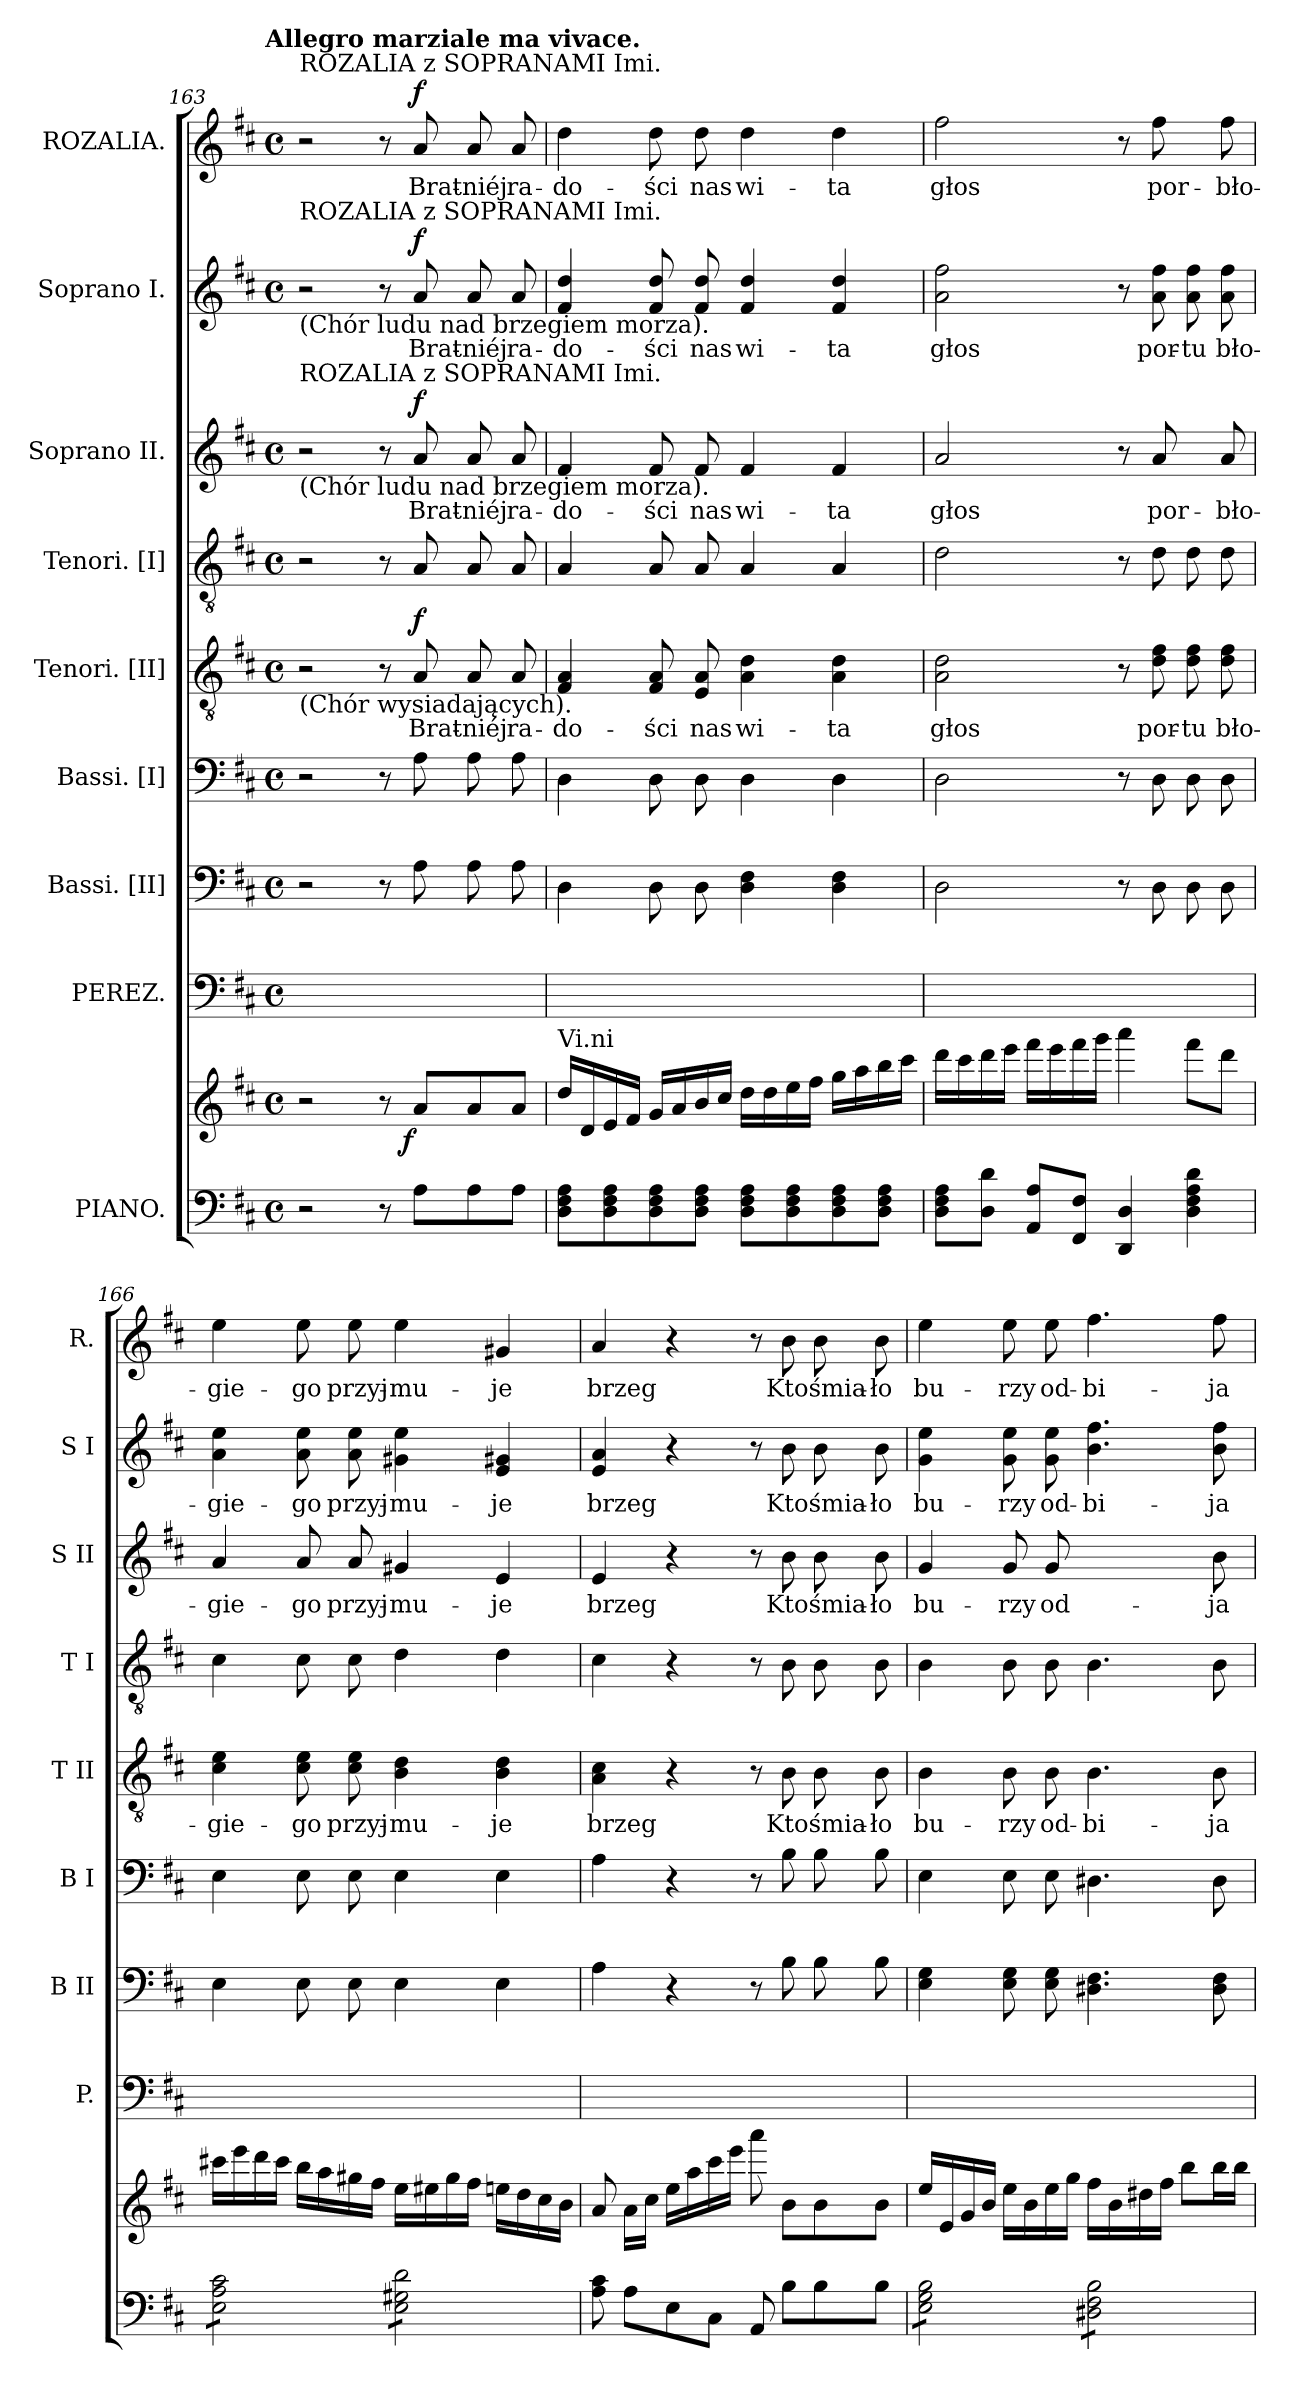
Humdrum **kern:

**kern	**kern	**dynam	**kern	**kern	**kern	**kern	**text	**dynam	**kern	**kern	**text	**dynam	**kern	**text	**dynam	**kern	**text	**dynam
*part9	*part9	*part9	*part8	*part7	*part6	*part5	*part5	*part5	*part4	*part3	*part3	*part3	*part2	*part2	*part2	*part1	*part1	*part1
*staff10	*staff9	*staff9/10	*staff8	*staff7	*staff6	*staff5	*staff5	*staff5	*staff4	*staff3	*staff3	*staff3	*staff2	*staff2	*staff2	*staff1	*staff1	*staff1
*I"PIANO.	*	*	*I"PEREZ.	*I"Bassi. [II]	*I"Bassi. [I]	*I"Tenori. [II]	*	*	*I"Tenori. [I]	*I"Soprano II.	*	*	*I"Soprano I.	*	*	*I"ROZALIA.	*	*
*	*	*	*I'P.	*I'B II	*I'B I	*I'T II	*	*	*I'T I	*I'S II	*	*	*I'S I	*	*	*I'R.	*	*
*clefF4	*clefG2	*	*clefF4	*clefF4	*clefF4	*clefGv2	*	*	*clefGv2	*clefG2	*	*	*clefG2	*	*	*clefG2	*	*
*k[f#c#]	*k[f#c#]	*	*k[f#c#]	*k[f#c#]	*k[f#c#]	*k[f#c#]	*	*	*k[f#c#]	*k[f#c#]	*	*	*k[f#c#]	*	*	*k[f#c#]	*	*
*D:	*D:	*	*D:	*D:	*D:	*D:	*	*	*D:	*D:	*	*	*D:	*	*	*D:	*	*
!!LO:TX:omd:t=Allegro marziale ma vivace.
*M4/4	*M4/4	*	*M4/4	*M4/4	*M4/4	*M4/4	*	*	*M4/4	*M4/4	*	*	*M4/4	*	*	*M4/4	*	*
*met(c)	*met(c)	*	*met(c)	*met(c)	*met(c)	*met(c)	*	*	*met(c)	*met(c)	*	*	*met(c)	*	*	*met(c)	*	*
*MM132	*MM132	*	*MM132	*MM132	*MM132	*MM132	*	*	*MM132	*MM132	*	*	*MM132	*	*	*MM132	*	*
=163	=163	=163	=163	=163	=163	=163	=163	=163	=163	=163	=163	=163	=163	=163	=163	=163	=163	=163
!	!	!	!	!	!	!	!	!	!	!	!	!	!	!	!	!LO:TX:a:t=ROZALIA z SOPRANAMI Imi.	!	!
!	!	!	!	!	!	!	!	!	!	!	!	!	!LO:TX:b:t=(Chór ludu nad brzegiem morza).	!	!	!	!	!
!	!	!	!	!	!	!	!	!	!	!	!	!	!LO:TX:a:t=ROZALIA z SOPRANAMI Imi.	!	!	!	!	!
!	!	!	!	!	!	!	!	!	!	!LO:TX:b:t=(Chór ludu nad brzegiem morza).	!	!	!	!	!	!	!	!
!	!	!	!	!	!	!	!	!	!	!LO:TX:a:t=ROZALIA z SOPRANAMI Imi.	!	!	!	!	!	!	!	!
!	!	!	!	!	!	!LO:TX:b:t=(Chór wysiadających).	!	!	!	!	!	!	!	!	!	!	!	!
2r	2r	.	1ryy	2r	2r	2r	.	.	2r	2r	.	.	2r	.	.	2r	.	.
8r	8r	.	.	8r	8r	8r	.	.	8r	8r	.	.	8r	.	.	8r	.	.
!	!	!LO:DY:b:rj	!	!	!	!	!	!LO:DY:a	!	!	!	!LO:DY:a	!	!	!LO:DY:a	!	!	!LO:DY:a
8A\L	8a/L	f	.	8A\	8A\	8A/	Brat-	f	8A/	8a/	Brat-	f	8a/	Brat-	f	8a/	Brat-	f
8A\	8a/	.	.	8A\	8A\	8A/	-niéj	.	8A/	8a/	-niéj	.	8a/	-niéj	.	8a/	-niéj	.
8A\J	8a/J	.	.	8A\	8A\	8A/	ra-	.	8A/	8a/	ra-	.	8a/	ra-	.	8a/	ra-	.
=164	=164	=164	=164	=164	=164	=164	=164	=164	=164	=164	=164	=164	=164	=164	=164	=164	=164	=164
!	!LO:TX:a:t=Vi.ni	!	!	!	!	!	!	!	!	!	!	!	!	!	!	!	!	!
8D\ 8F#\ 8A\L	16dd/LL	.	1ryy	4D\	4D\	4F#/ 4A/	-do-	.	4A/	4f#/	-do-	.	4f#/ 4dd/	-do-	.	4dd\	-do-	.
.	16d/	.	.	.	.	.	.	.	.	.	.	.	.	.	.	.	.	.
8D\ 8F#\ 8A\	16e/	.	.	.	.	.	.	.	.	.	.	.	.	.	.	.	.	.
.	16f#/JJ	.	.	.	.	.	.	.	.	.	.	.	.	.	.	.	.	.
8D\ 8F#\ 8A\	16g/LL	.	.	8D\	8D\	8F#/ 8A/	-ści	.	8A/	8f#/	-ści	.	8f#/ 8dd/	-ści	.	8dd\	-ści	.
.	16a/	.	.	.	.	.	.	.	.	.	.	.	.	.	.	.	.	.
8D\ 8F#\ 8A\J	16b/	.	.	8D\	8D\	8E/ 8A/	nas	.	8A/	8f#/	nas	.	8f#/ 8dd/	nas	.	8dd\	nas	.
.	16cc#/JJ	.	.	.	.	.	.	.	.	.	.	.	.	.	.	.	.	.
8D\ 8F#\ 8A\L	16dd\LL	.	.	4D\ 4F#\	4D\	4A\ 4d\	wi-	.	4A/	4f#/	wi-	.	4f#/ 4dd/	wi-	.	4dd\	wi-	.
.	16dd\	.	.	.	.	.	.	.	.	.	.	.	.	.	.	.	.	.
8D\ 8F#\ 8A\	16ee\	.	.	.	.	.	.	.	.	.	.	.	.	.	.	.	.	.
.	16ff#\JJ	.	.	.	.	.	.	.	.	.	.	.	.	.	.	.	.	.
8D\ 8F#\ 8A\	16gg\LL	.	.	4D\ 4F#\	4D\	4A\ 4d\	-ta	.	4A/	4f#/	-ta	.	4f#/ 4dd/	-ta	.	4dd\	-ta	.
.	16aa\	.	.	.	.	.	.	.	.	.	.	.	.	.	.	.	.	.
8D\ 8F#\ 8A\J	16bb\	.	.	.	.	.	.	.	.	.	.	.	.	.	.	.	.	.
.	16ccc#\JJ	.	.	.	.	.	.	.	.	.	.	.	.	.	.	.	.	.
=165	=165	=165	=165	=165	=165	=165	=165	=165	=165	=165	=165	=165	=165	=165	=165	=165	=165	=165
8D\ 8F#\ 8A\L	16ddd\LL	.	1ryy	2D\	2D\	2A\ 2d\	głos	.	2d\	2a/	głos	.	2a\ 2ff#\	głos	.	2ff#\	głos	.
.	16ccc#\	.	.	.	.	.	.	.	.	.	.	.	.	.	.	.	.	.
8D\ 8d\J	16ddd\	.	.	.	.	.	.	.	.	.	.	.	.	.	.	.	.	.
.	16eee\JJ	.	.	.	.	.	.	.	.	.	.	.	.	.	.	.	.	.
8AA/ 8A/L	16fff#\LL	.	.	.	.	.	.	.	.	.	.	.	.	.	.	.	.	.
.	16eee\	.	.	.	.	.	.	.	.	.	.	.	.	.	.	.	.	.
8FF#/ 8F#/J	16fff#\	.	.	.	.	.	.	.	.	.	.	.	.	.	.	.	.	.
.	16ggg\JJ	.	.	.	.	.	.	.	.	.	.	.	.	.	.	.	.	.
4DD/ 4D/	4aaa\	.	.	8r	8r	8r	.	.	8r	8r	.	.	8r	.	.	8r	.	.
.	.	.	.	8D\	8D\	8d\ 8f#\	por-	.	8d\	8a/	por-	.	8a\ 8ff#\	por-	.	8ff#\	por-	.
4D\ 4F#\ 4A\ 4d\	8fff#\L	.	.	8D\	8D\	8d\ 8f#\	-tu	.	8d\	8a/yy	-tu	.	8a\ 8ff#\	-tu	.	8ff#\yy	-tu	.
.	8ddd\J	.	.	8D\	8D\	8d\ 8f#\	bło-	.	8d\	8a/	bło-	.	8a\ 8ff#\	bło-	.	8ff#\	bło-	.
=166	=166	=166	=166	=166	=166	=166	=166	=166	=166	=166	=166	=166	=166	=166	=166	=166	=166	=166
*tremolo	*	*	*	*	*	*	*	*	*	*	*	*	*	*	*	*	*	*
8E\ 8A\ 8c#\L	16ccc#X\LL	.	1ryy	4E\	4E\	4c#\ 4e\	-gie-	.	4c#\	4a/	-gie-	.	4a\ 4ee\	-gie-	.	4ee\	-gie-	.
.	16eee\	.	.	.	.	.	.	.	.	.	.	.	.	.	.	.	.	.
8E\ 8A\ 8c#\	16ddd\	.	.	.	.	.	.	.	.	.	.	.	.	.	.	.	.	.
.	16ccc#\JJ	.	.	.	.	.	.	.	.	.	.	.	.	.	.	.	.	.
8E\ 8A\ 8c#\	16bb\LL	.	.	8E\	8E\	8c#\ 8e\	-go	.	8c#\	8a/	-go	.	8a\ 8ee\	-go	.	8ee\	-go	.
.	16aa\	.	.	.	.	.	.	.	.	.	.	.	.	.	.	.	.	.
8E\ 8A\ 8c#\J	16gg#X\	.	.	8E\	8E\	8c#\ 8e\	przyj-	.	8c#\	8a/	przyj-	.	8a\ 8ee\	przyj-	.	8ee\	przyj-	.
.	16ff#\JJ	.	.	.	.	.	.	.	.	.	.	.	.	.	.	.	.	.
8E\ 8G#X\ 8d\L	16ee\LL	.	.	4E\	4E\	4B\ 4d\	-mu-	.	4d\	4g#X/	-mu-	.	4g#X\ 4ee\	-mu-	.	4ee\	-mu-	.
.	16ee#X\	.	.	.	.	.	.	.	.	.	.	.	.	.	.	.	.	.
8E\ 8G#X\ 8d\	16gg#\	.	.	.	.	.	.	.	.	.	.	.	.	.	.	.	.	.
.	16ff#\JJ	.	.	.	.	.	.	.	.	.	.	.	.	.	.	.	.	.
8E\ 8G#X\ 8d\	16een\LL	.	.	4E\	4E\	4B\ 4d\	-je	.	4d\	4e/	-je	.	4e/ 4g#X/	-je	.	4g#X/	-je	.
.	16dd\	.	.	.	.	.	.	.	.	.	.	.	.	.	.	.	.	.
8E\ 8G#X\ 8d\J	16cc#\	.	.	.	.	.	.	.	.	.	.	.	.	.	.	.	.	.
*Xtremolo	*	*	*	*	*	*	*	*	*	*	*	*	*	*	*	*	*	*
.	16b\JJ	.	.	.	.	.	.	.	.	.	.	.	.	.	.	.	.	.
=167	=167	=167	=167	=167	=167	=167	=167	=167	=167	=167	=167	=167	=167	=167	=167	=167	=167	=167
8A\ 8c#\	8a/	.	1ryy	4A\	4A\	4A\ 4c#\	brzeg	.	4c#\	4e/	brzeg	.	4e/ 4a/	brzeg	.	4a/	brzeg	.
8A\L	16a\LL	.	.	.	.	.	.	.	.	.	.	.	.	.	.	.	.	.
.	16cc#\JJ	.	.	.	.	.	.	.	.	.	.	.	.	.	.	.	.	.
8E\	16ee\LL	.	.	4r	4r	4r	.	.	4r	4r	.	.	4r	.	.	4r	.	.
.	16aa\	.	.	.	.	.	.	.	.	.	.	.	.	.	.	.	.	.
8C#\J	16ccc#\	.	.	.	.	.	.	.	.	.	.	.	.	.	.	.	.	.
.	16eee\JJ	.	.	.	.	.	.	.	.	.	.	.	.	.	.	.	.	.
8AA/	8aaa\	.	.	8r	8r	8r	.	.	8r	8r	.	.	8r	.	.	8r	.	.
8B\L	8b\L	.	.	8B\	8B\	8B\	Kto	.	8B\	8b\	Kto	.	8b\	Kto	.	8b\	Kto	.
8B\	8b\	.	.	8B\	8B\	8B\	śmia-	.	8B\	8b\	śmia-	.	8b\	śmia-	.	8b\	śmia-	.
8B\J	8b\J	.	.	8B\	8B\	8B\	-ło	.	8B\	8b\	-ło	.	8b\	-ło	.	8b\	-ło	.
=168	=168	=168	=168	=168	=168	=168	=168	=168	=168	=168	=168	=168	=168	=168	=168	=168	=168	=168
*tremolo	*	*	*	*	*	*	*	*	*	*	*	*	*	*	*	*	*	*
8E\ 8G\ 8B\L	16ee/LL	.	1ryy	4E\ 4G\	4E\	4B\	bu-	.	4B\	4g/	bu-	.	4g\ 4ee\	bu-	.	4ee\	bu-	.
.	16e/	.	.	.	.	.	.	.	.	.	.	.	.	.	.	.	.	.
8E\ 8G\ 8B\	16g/	.	.	.	.	.	.	.	.	.	.	.	.	.	.	.	.	.
.	16b/JJ	.	.	.	.	.	.	.	.	.	.	.	.	.	.	.	.	.
8E\ 8G\ 8B\	16ee\LL	.	.	8E\ 8G\	8E\	8B\	-rzy	.	8B\	8g/	-rzy	.	8g\ 8ee\	-rzy	.	8ee\	-rzy	.
.	16b\	.	.	.	.	.	.	.	.	.	.	.	.	.	.	.	.	.
8E\ 8G\ 8B\J	16ee\	.	.	8E\ 8G\	8E\	8B\	od-	.	8B\	8g/	od-	.	8g\ 8ee\	od-	.	8ee\	od-	.
.	16gg\JJ	.	.	.	.	.	.	.	.	.	.	.	.	.	.	.	.	.
8D#X\ 8F#\ 8B\L	16ff#\LL	.	.	4.D#X\ 4.F#\	4.D#X\	4.B\	-bi-	.	4.B\	4.b\yy	-bi-	.	4.b\ 4.ff#\	-bi-	.	4.ff#\	-bi-	.
.	16b\	.	.	.	.	.	.	.	.	.	.	.	.	.	.	.	.	.
8D#X\ 8F#\ 8B\	16dd#X\	.	.	.	.	.	.	.	.	.	.	.	.	.	.	.	.	.
.	16ff#\JJ	.	.	.	.	.	.	.	.	.	.	.	.	.	.	.	.	.
8D#X\ 8F#\ 8B\	8bb\L	.	.	.	.	.	.	.	.	.	.	.	.	.	.	.	.	.
8D#X\ 8F#\ 8B\J	16bb\L	.	.	8D#\ 8F#\	8D#\	8B\	-ja	.	8B\	8b\	-ja	.	8b\ 8ff#\	-ja	.	8ff#\	-ja	.
*Xtremolo	*	*	*	*	*	*	*	*	*	*	*	*	*	*	*	*	*	*
.	16bb\JJ	.	.	.	.	.	.	.	.	.	.	.	.	.	.	.	.	.
=	=	=	=	=	=	=	=	=	=	=	=	=	=	=	=	=	=	=
*-	*-	*-	*-	*-	*-	*-	*-	*-	*-	*-	*-	*-	*-	*-	*-	*-	*-	*-
